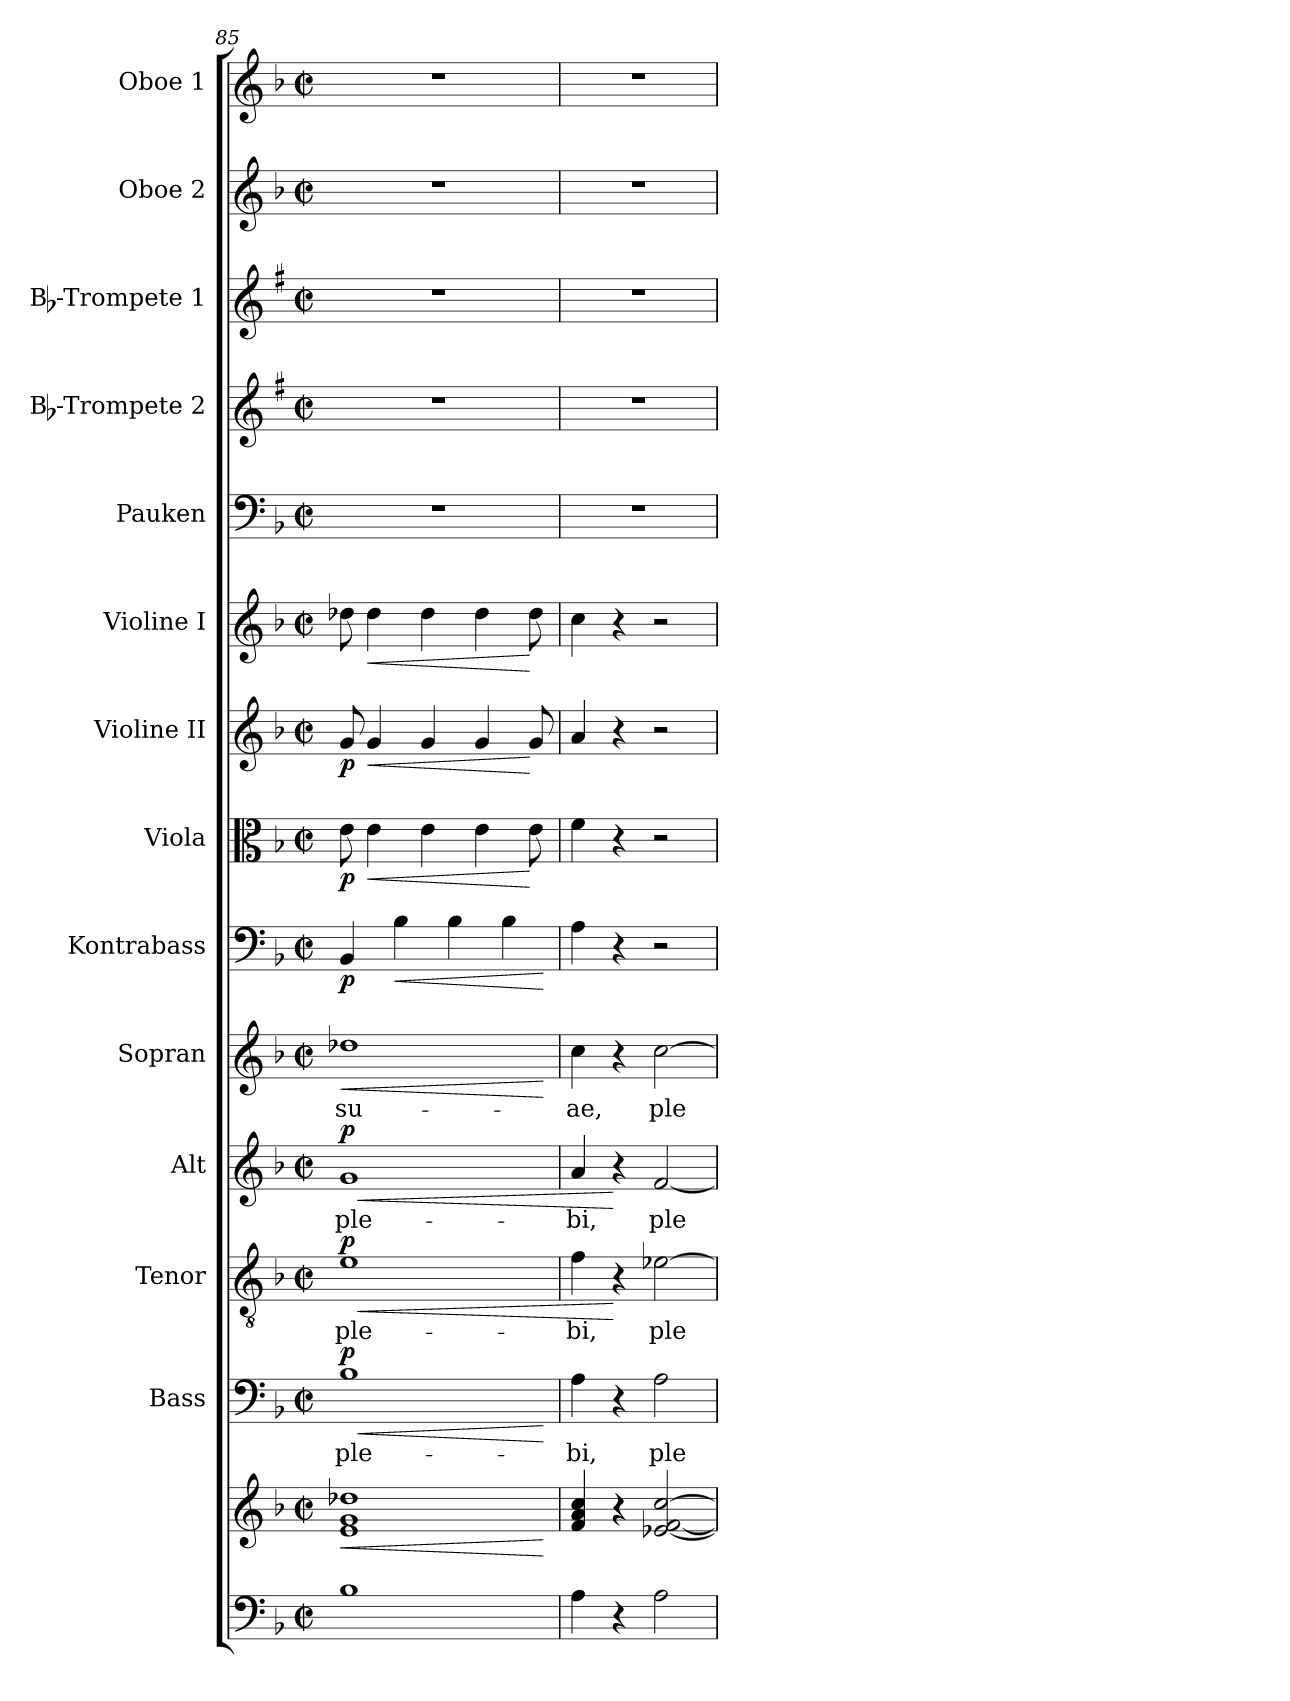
**kern	**kern	**dynam	**kern	**text	**dynam	**kern	**text	**dynam	**kern	**text	**dynam	**kern	**text	**dynam	**kern	**dynam	**kern	**dynam	**kern	**dynam	**kern	**dynam	**kern	**kern	**kern	**kern	**kern
*part14	*part14	*part14	*part13	*part13	*part13	*part12	*part12	*part12	*part11	*part11	*part11	*part10	*part10	*part10	*part9	*part9	*part8	*part8	*part7	*part7	*part6	*part6	*part5	*part4	*part3	*part2	*part1
*staff15	*staff14	*staff14/15	*staff13	*staff13	*staff13	*staff12	*staff12	*staff12	*staff11	*staff11	*staff11	*staff10	*staff10	*staff10	*staff9	*staff9	*staff8	*staff8	*staff7	*staff7	*staff6	*staff6	*staff5	*staff4	*staff3	*staff2	*staff1
*	*	*	*I"Bass	*	*	*I"Tenor	*	*	*I"Alt	*	*	*I"Sopran	*	*	*I"Kontrabass	*	*I"Viola	*	*I"Violine II	*	*I"Violine I	*	*I"Pauken	*I"Bb-Trompete 2	*I"Bb-Trompete 1	*I"Oboe 2	*I"Oboe 1
*	*	*	*I'B.	*	*	*I'T.	*	*	*I'A.	*	*	*I'S.	*	*	*I'Kb.	*	*I'Vla.	*	*I'Vl. II	*	*I'Vl. I	*	*I'Pk.	*I'Bb Trp. 2	*I'Bb Trp. 1	*I'Ob. 2	*I'Ob. 1
*clefF4	*clefG2	*	*clefF4	*	*	*clefGv2	*	*	*clefG2	*	*	*clefG2	*	*	*clefF4	*	*clefC3	*	*clefG2	*	*clefG2	*	*clefF4	*clefG2	*clefG2	*clefG2	*clefG2
*	*	*	*	*	*	*	*	*	*	*	*	*	*	*	*ITrd7c12	*	*	*	*	*	*	*	*	*ITrd1c2	*ITrd1c2	*	*
*k[b-]	*k[b-]	*	*k[b-]	*	*	*k[b-]	*	*	*k[b-]	*	*	*k[b-]	*	*	*k[b-]	*	*k[b-]	*	*k[b-]	*	*k[b-]	*	*k[b-]	*k[b-]	*k[b-]	*k[b-]	*k[b-]
*F:	*F:	*	*F:	*	*	*F:	*	*	*F:	*	*	*F:	*	*	*F:	*	*F:	*	*F:	*	*F:	*	*F:	*F:	*F:	*F:	*F:
*M2/2	*M2/2	*	*M2/2	*	*	*M2/2	*	*	*M2/2	*	*	*M2/2	*	*	*M2/2	*	*M2/2	*	*M2/2	*	*M2/2	*	*M2/2	*M2/2	*M2/2	*M2/2	*M2/2
*met(c|)	*met(c|)	*	*met(c|)	*	*	*met(c|)	*	*	*met(c|)	*	*	*met(c|)	*	*	*met(c|)	*	*met(c|)	*	*met(c|)	*	*met(c|)	*	*met(c|)	*met(c|)	*met(c|)	*met(c|)	*met(c|)
=85	=85	=85	=85	=85	=85	=85	=85	=85	=85	=85	=85	=85	=85	=85	=85	=85	=85	=85	=85	=85	=85	=85	=85	=85	=85	=85	=85
!	!	!LO:HP:b	!	!LO:LY:b	!LO:HP:b	!	!LO:LY:b	!LO:HP:b	!	!LO:LY:b	!LO:HP:b	!	!LO:LY:b	!LO:HP:b	!	!	!	!	!	!	!	!	!	!	!	!	!
!	!	!	!	!	!LO:DY:n=1:a	!	!	!LO:DY:n=1:a	!	!	!LO:DY:n=1:a	!	!	!	!	!LO:DY:b	!	!LO:DY:b	!	!LO:DY:b	!	!	!	!	!	!	!
1B-	1e 1g 1dd-X	<	1B-	ple-	< p	1e	ple-	< p	1g	ple-	< p	1dd-X	su-	<	4BBB-/	p	8e\	p	8g/	p	8dd-X\	.	1r	1r	1r	1r	1r
!	!	!	!	!	!	!	!	!	!	!	!	!	!	!	!	!	!	!LO:HP:b	!	!LO:HP:b	!	!LO:HP:b	!	!	!	!	!
.	.	.	.	.	.	.	.	.	.	.	.	.	.	.	.	.	4e\	<	4g/	<	4dd-\	<	.	.	.	.	.
!	!	!	!	!	!	!	!	!	!	!	!	!	!	!	!	!LO:HP:b	!	!	!	!	!	!	!	!	!	!	!
.	.	.	.	.	.	.	.	.	.	.	.	.	.	.	4BB-\	<	.	.	.	.	.	.	.	.	.	.	.
.	.	.	.	.	.	.	.	.	.	.	.	.	.	.	.	.	4e\	.	4g/	.	4dd-\	.	.	.	.	.	.
.	.	.	.	.	.	.	.	.	.	.	.	.	.	.	4BB-\	.	.	.	.	.	.	.	.	.	.	.	.
.	.	.	.	.	.	.	.	.	.	.	.	.	.	.	.	.	4e\	.	4g/	.	4dd-\	.	.	.	.	.	.
.	.	.	.	.	.	.	.	.	.	.	.	.	.	.	4BB-\	.	.	.	.	.	.	.	.	.	.	.	.
.	.	.	.	.	.	.	.	.	.	.	.	.	.	.	.	.	8e\	[	8g/	[	8dd-\	[	.	.	.	.	.
.	.	[	.	.	[	.	.	.	.	.	.	.	.	[	.	[	.	.	.	.	.	.	.	.	.	.	.
=86	=86	=86	=86	=86	=86	=86	=86	=86	=86	=86	=86	=86	=86	=86	=86	=86	=86	=86	=86	=86	=86	=86	=86	=86	=86	=86	=86
!	!	!	!	!LO:LY:b	!	!	!LO:LY:b	!	!	!LO:LY:b	!	!	!LO:LY:b	!	!	!	!	!	!	!	!	!	!	!	!	!	!
4A\	4f/ 4a/ 4cc/	.	4A\	-bi,	.	4f\	-bi,	.	4a/	-bi,	.	4cc\	-ae,	.	4AA\	.	4f\	.	4a/	.	4cc\	.	1r	1r	1r	1r	1r
4r	4r	.	4r	.	.	4r	.	[	4r	.	[	4r	.	.	4r	.	4r	.	4r	.	4r	.	.	.	.	.	.
!	!	!	!	!LO:LY:b	!	!	!LO:LY:b	!	!	!LO:LY:b	!	!	!LO:LY:b	!	!	!	!	!	!	!	!	!	!	!	!	!	!
2A\	[2e-X/ [2f/ [2cc/	.	2A\	ple-	.	[2e-X\	ple-	.	[2f/	ple-	.	[2cc\	ple-	.	2r	.	2r	.	2r	.	2r	.	.	.	.	.	.
=	=	=	=	=	=	=	=	=	=	=	=	=	=	=	=	=	=	=	=	=	=	=	=	=	=	=	=
*-	*-	*-	*-	*-	*-	*-	*-	*-	*-	*-	*-	*-	*-	*-	*-	*-	*-	*-	*-	*-	*-	*-	*-	*-	*-	*-	*-
